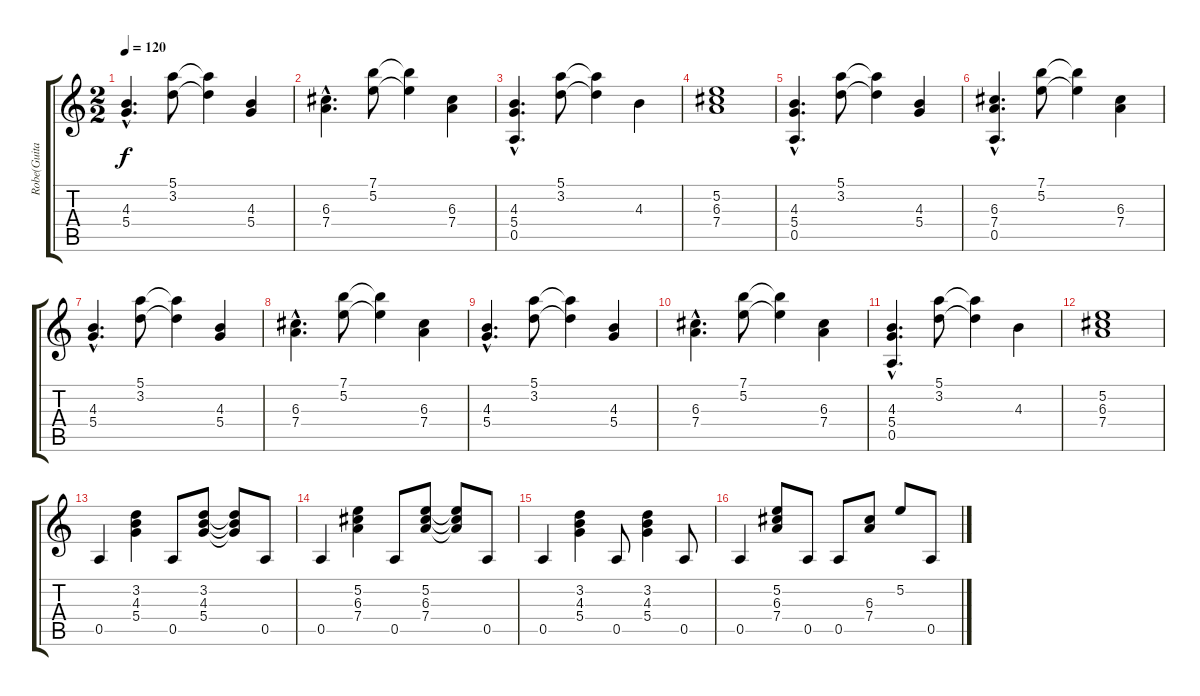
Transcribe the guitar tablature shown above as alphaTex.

\track ("Robe(Guitarra limpia)" "Robe(Guita") {instrument electricguitarclean}
\staff {score tabs}
\tuning (E4 B3 G3 D3 A2 E2) {hide}
\ts (2 2)
\tempo 120
\clef g2
\ks c
(4.3{hac} 5.4{hac}).4{d dy f instrument electricguitarclean} (5.1 3.2).8 (5.1{t} 3.2{t}).4 (4.3 5.4).4 |
(6.3{hac} 7.4{hac}).4{d} (7.1 5.2).8 (7.1{t} 5.2{t}).4 (6.3 7.4).4 |
(4.3{hac} 5.4{hac} 0.5{hac}).4{d} (5.1 3.2).8 (5.1{t} 3.2{t}).4 4.3.4 |
(5.2 6.3 7.4).1 |
(4.3{hac} 5.4{hac} 0.5{hac}).4{d} (5.1 3.2).8 (5.1{t} 3.2{t}).4 (4.3 5.4).4 |
(6.3{hac} 7.4{hac} 0.5{hac}).4{d} (7.1 5.2).8 (7.1{t} 5.2{t}).4 (6.3 7.4).4 |
(4.3{hac} 5.4{hac}).4{d} (5.1 3.2).8 (5.1{t} 3.2{t}).4 (4.3 5.4).4 |
(6.3{hac} 7.4{hac}).4{d} (7.1 5.2).8 (7.1{t} 5.2{t}).4 (6.3 7.4).4 |
(4.3{hac} 5.4{hac}).4{d} (5.1 3.2).8 (5.1{t} 3.2{t}).4 (4.3 5.4).4 |
(6.3{hac} 7.4{hac}).4{d} (7.1 5.2).8 (7.1{t} 5.2{t}).4 (6.3 7.4).4 |
(4.3{hac} 5.4{hac} 0.5{hac}).4{d} (5.1 3.2).8 (5.1{t} 3.2{t}).4 4.3.4 |
(5.2 6.3 7.4).1 |
0.5.4 (3.2 4.3 5.4).4 0.5.8 (3.2 4.3 5.4).8 (3.2{t} 4.3{t} 5.4{t}).8 0.5.8 |
0.5.4 (5.2 6.3 7.4).4 0.5.8 (5.2 6.3 7.4).8 (5.2{t} 6.3{t} 7.4{t}).8 0.5.8 |
0.5.4 (3.2 4.3 5.4).4 0.5.8 (3.2 4.3 5.4).4 0.5.8 |
0.5.4 (5.2 6.3 7.4).8 0.5.8 0.5.8 (6.3 7.4).8 5.2.8 0.5.8
